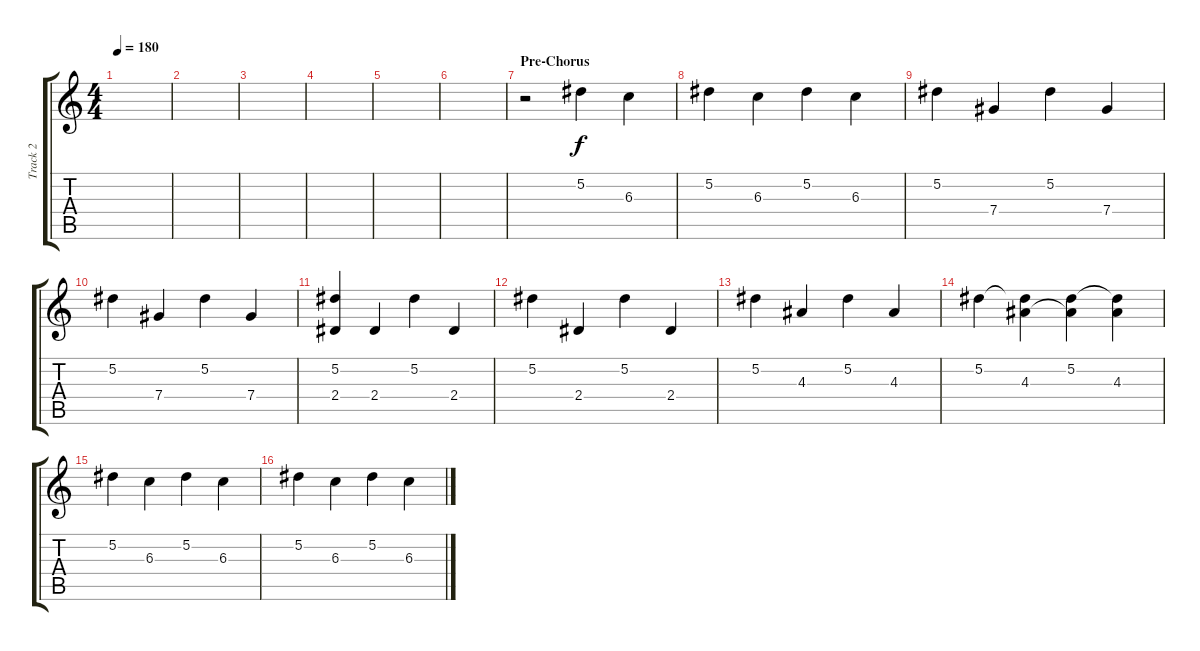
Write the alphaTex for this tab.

\track ("Track 2" "Track 2") {instrument overdrivenguitar}
\staff {score tabs}
\tuning (Eb4 Bb3 Gb3 Db3 Ab2 Eb2) {hide}
\ts (4 4)
\tempo 180
\clef g2
\ks c
|
|
|
|
|
|
\section ("" "Pre-Chorus")
r.2 5.2.4 6.3.4 |
5.2.4 6.3.4 5.2.4 6.3.4 |
5.2.4 7.4.4 5.2.4 7.4.4 |
5.2.4 7.4.4 5.2.4 7.4.4 |
(5.2 2.4).4 2.4.4 5.2.4 2.4.4 |
5.2.4 2.4.4 5.2.4 2.4.4 |
5.2.4 4.3.4 5.2.4 4.3.4 |
5.2.4 (5.2{t} 4.3).4 (5.2 4.3{t}).4 (5.2{t} 4.3).4 |
5.2.4 6.3.4 5.2.4 6.3.4 |
5.2.4 6.3.4 5.2.4 6.3.4
